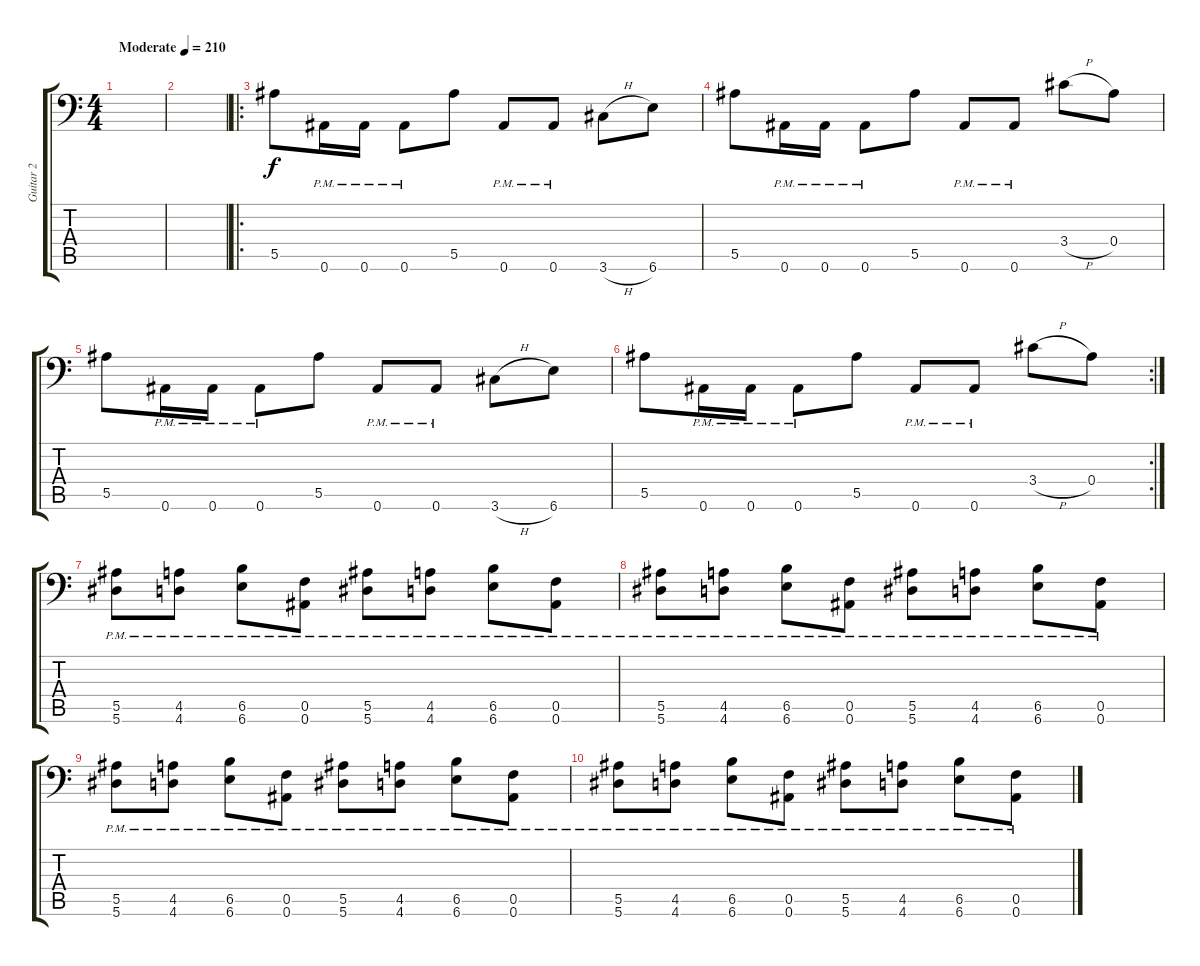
\track ("Guitar 2" "Guitar 2") {instrument distortionguitar}
\staff {score tabs}
\tuning (C4 G3 Eb3 Bb2 F2 Bb1) {hide}
\ts (4 4)
\tempo (210 "Moderate")
\clef f4
\ks c
|
|
\ro
5.5.8 0.6{pm}.16 0.6{pm}.16 0.6{pm}.8 5.5.8 0.6{pm}.8 0.6{pm}.8 3.6{h}.8 6.6.8 |
5.5.8 0.6{pm}.16 0.6{pm}.16 0.6{pm}.8 5.5.8 0.6{pm}.8 0.6{pm}.8 3.4{h}.8 0.4.8 |
5.5.8 0.6{pm}.16 0.6{pm}.16 0.6{pm}.8 5.5.8 0.6{pm}.8 0.6{pm}.8 3.6{h}.8 6.6.8 |
\rc 2
5.5.8 0.6{pm}.16 0.6{pm}.16 0.6{pm}.8 5.5.8 0.6{pm}.8 0.6{pm}.8 3.4{h}.8 0.4.8 |
(5.5{pm} 5.6{pm}).8 (4.5{pm} 4.6{pm}).8 (6.5{pm} 6.6{pm}).8 (0.5{pm} 0.6{pm}).8 (5.5{pm} 5.6{pm}).8 (4.5{pm} 4.6{pm}).8 (6.5{pm} 6.6{pm}).8 (0.5{pm} 0.6{pm}).8 |
(5.5{pm} 5.6{pm}).8 (4.5{pm} 4.6{pm}).8 (6.5{pm} 6.6{pm}).8 (0.5{pm} 0.6{pm}).8 (5.5{pm} 5.6{pm}).8 (4.5{pm} 4.6{pm}).8 (6.5{pm} 6.6{pm}).8 (0.5{pm} 0.6{pm}).8 |
(5.5{pm} 5.6{pm}).8 (4.5{pm} 4.6{pm}).8 (6.5{pm} 6.6{pm}).8 (0.5{pm} 0.6{pm}).8 (5.5{pm} 5.6{pm}).8 (4.5{pm} 4.6{pm}).8 (6.5{pm} 6.6{pm}).8 (0.5{pm} 0.6{pm}).8 |
(5.5{pm} 5.6{pm}).8 (4.5{pm} 4.6{pm}).8 (6.5{pm} 6.6{pm}).8 (0.5{pm} 0.6{pm}).8 (5.5{pm} 5.6{pm}).8 (4.5{pm} 4.6{pm}).8 (6.5{pm} 6.6{pm}).8 (0.5{pm} 0.6{pm}).8
